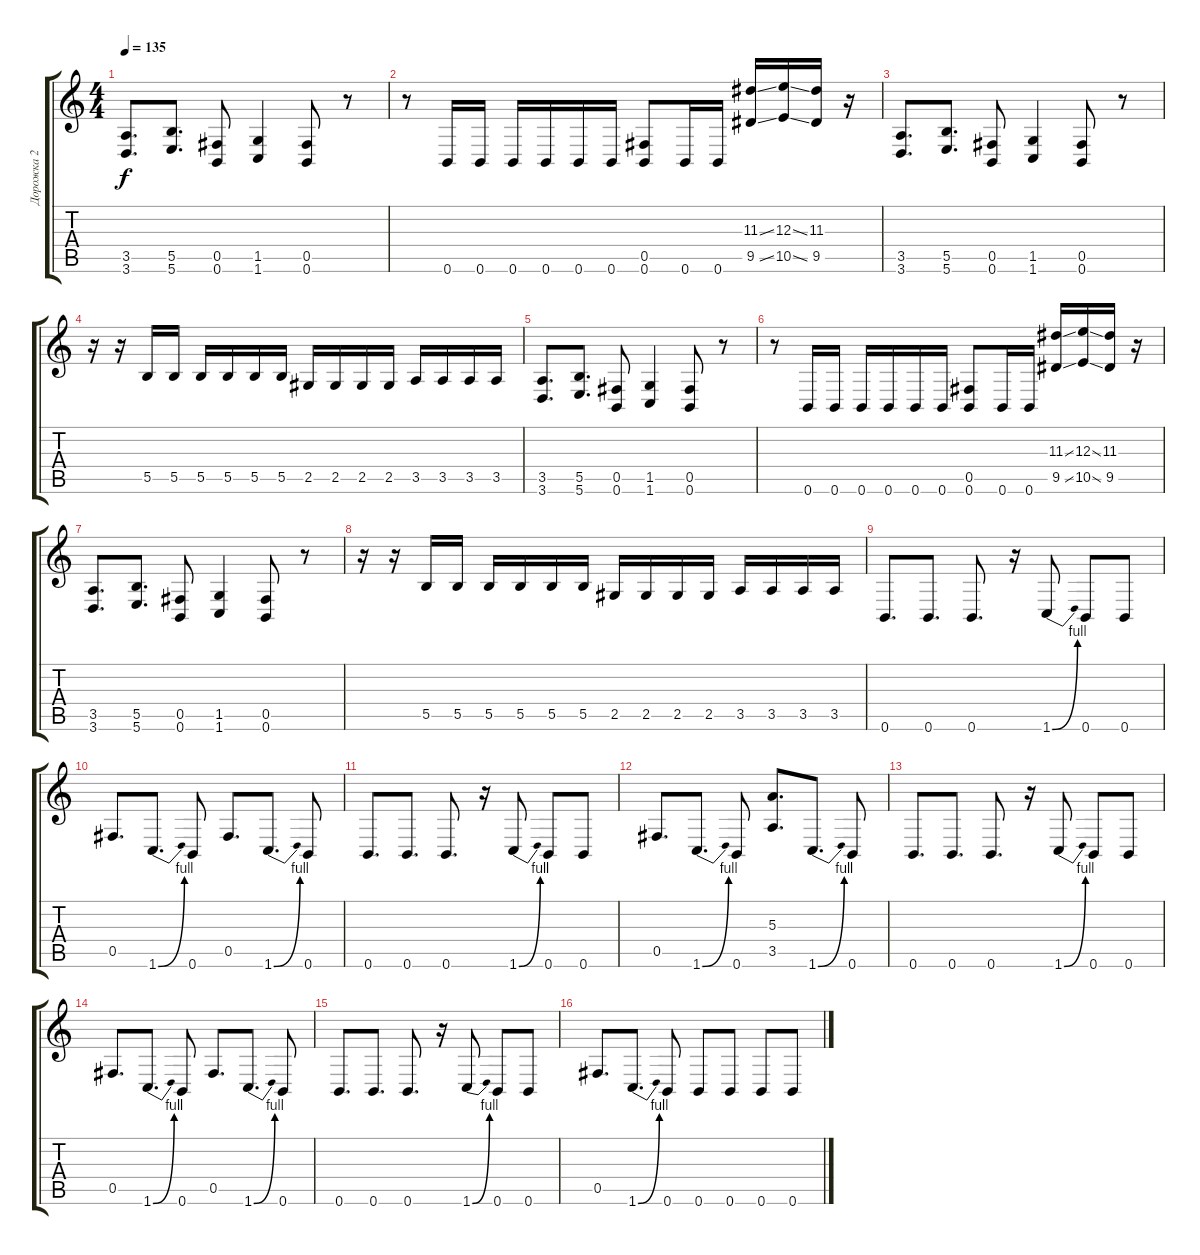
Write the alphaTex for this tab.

\track ("Дорожка 2" "Дорожка 2") {instrument distortionguitar}
\staff {score tabs}
\tuning (Db4 Ab3 E3 B2 Gb2 B1) {hide}
\ts (4 4)
\tempo 135
\clef g2
\ks c
(3.5 3.6).8{d dy f} (5.5 5.6).8{d} (0.5 0.6).8 (1.5 1.6).4 (0.5 0.6).8 r.8 |
r.8 0.6.16 0.6.16 0.6.16 0.6.16 0.6.16 0.6.16 (0.5 0.6).8 0.6.16 0.6.16 (11.3{ss} 9.5{ss}).16 (12.3{ss} 10.5{ss}).16 (11.3 9.5).16 r.16 |
(3.5 3.6).8{d} (5.5 5.6).8{d} (0.5 0.6).8 (1.5 1.6).4 (0.5 0.6).8 r.8 |
r.16 r.16 5.5.16 5.5.16 5.5.16 5.5.16 5.5.16 5.5.16 2.5.16 2.5.16 2.5.16 2.5.16 3.5.16 3.5.16 3.5.16 3.5.16 |
(3.5 3.6).8{d} (5.5 5.6).8{d} (0.5 0.6).8 (1.5 1.6).4 (0.5 0.6).8 r.8 |
r.8 0.6.16 0.6.16 0.6.16 0.6.16 0.6.16 0.6.16 (0.5 0.6).8 0.6.16 0.6.16 (11.3{ss} 9.5{ss}).16 (12.3{ss} 10.5{ss}).16 (11.3 9.5).16 r.16 |
(3.5 3.6).8{d} (5.5 5.6).8{d} (0.5 0.6).8 (1.5 1.6).4 (0.5 0.6).8 r.8 |
r.16 r.16 5.5.16 5.5.16 5.5.16 5.5.16 5.5.16 5.5.16 2.5.16 2.5.16 2.5.16 2.5.16 3.5.16 3.5.16 3.5.16 3.5.16 |
0.6.8{d} 0.6.8{d} 0.6.8{d} r.16 1.6{be (bend 0 0 60 4)}.8 0.6.8 0.6.8 |
0.5.8{d} 1.6{be (bend 0 0 60 4)}.8{d} 0.6.8 0.5.8{d} 1.6{be (bend 0 0 60 4)}.8{d} 0.6.8 |
0.6.8{d} 0.6.8{d} 0.6.8{d} r.16 1.6{be (bend 0 0 60 4)}.8 0.6.8 0.6.8 |
0.5.8{d} 1.6{be (bend 0 0 60 4)}.8{d} 0.6.8 (5.3 3.5).8{d} 1.6{be (bend 0 0 60 4)}.8{d} 0.6.8 |
0.6.8{d} 0.6.8{d} 0.6.8{d} r.16 1.6{be (bend 0 0 60 4)}.8 0.6.8 0.6.8 |
0.5.8{d} 1.6{be (bend 0 0 60 4)}.8{d} 0.6.8 0.5.8{d} 1.6{be (bend 0 0 60 4)}.8{d} 0.6.8 |
0.6.8{d} 0.6.8{d} 0.6.8{d} r.16 1.6{be (bend 0 0 60 4)}.8 0.6.8 0.6.8 |
0.5.8{d} 1.6{be (bend 0 0 60 4)}.8{d} 0.6.8 0.6.8 0.6.8 0.6.8 0.6.8
